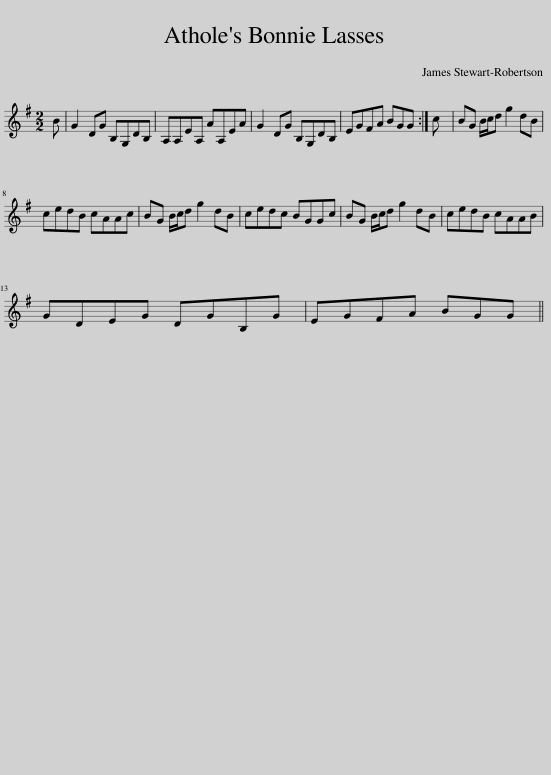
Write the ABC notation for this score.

X:1
L:1/8
M:2/2
I:linebreak $
K:G
V:1 treble
V:1
 B | G2 DG B,G,DB, | A,A,EA, AA,EA | G2 DG B,G,DB, | EGFA BGG :| %5
 c | BG B/c/d g2 dB |$ cedB cAAc | BG B/c/d g2 dB | cedc BGGc | %10
 BG B/c/d g2 dB | cedB cAAB |$ GDEG DGB,G | EGFA BGG || %14
